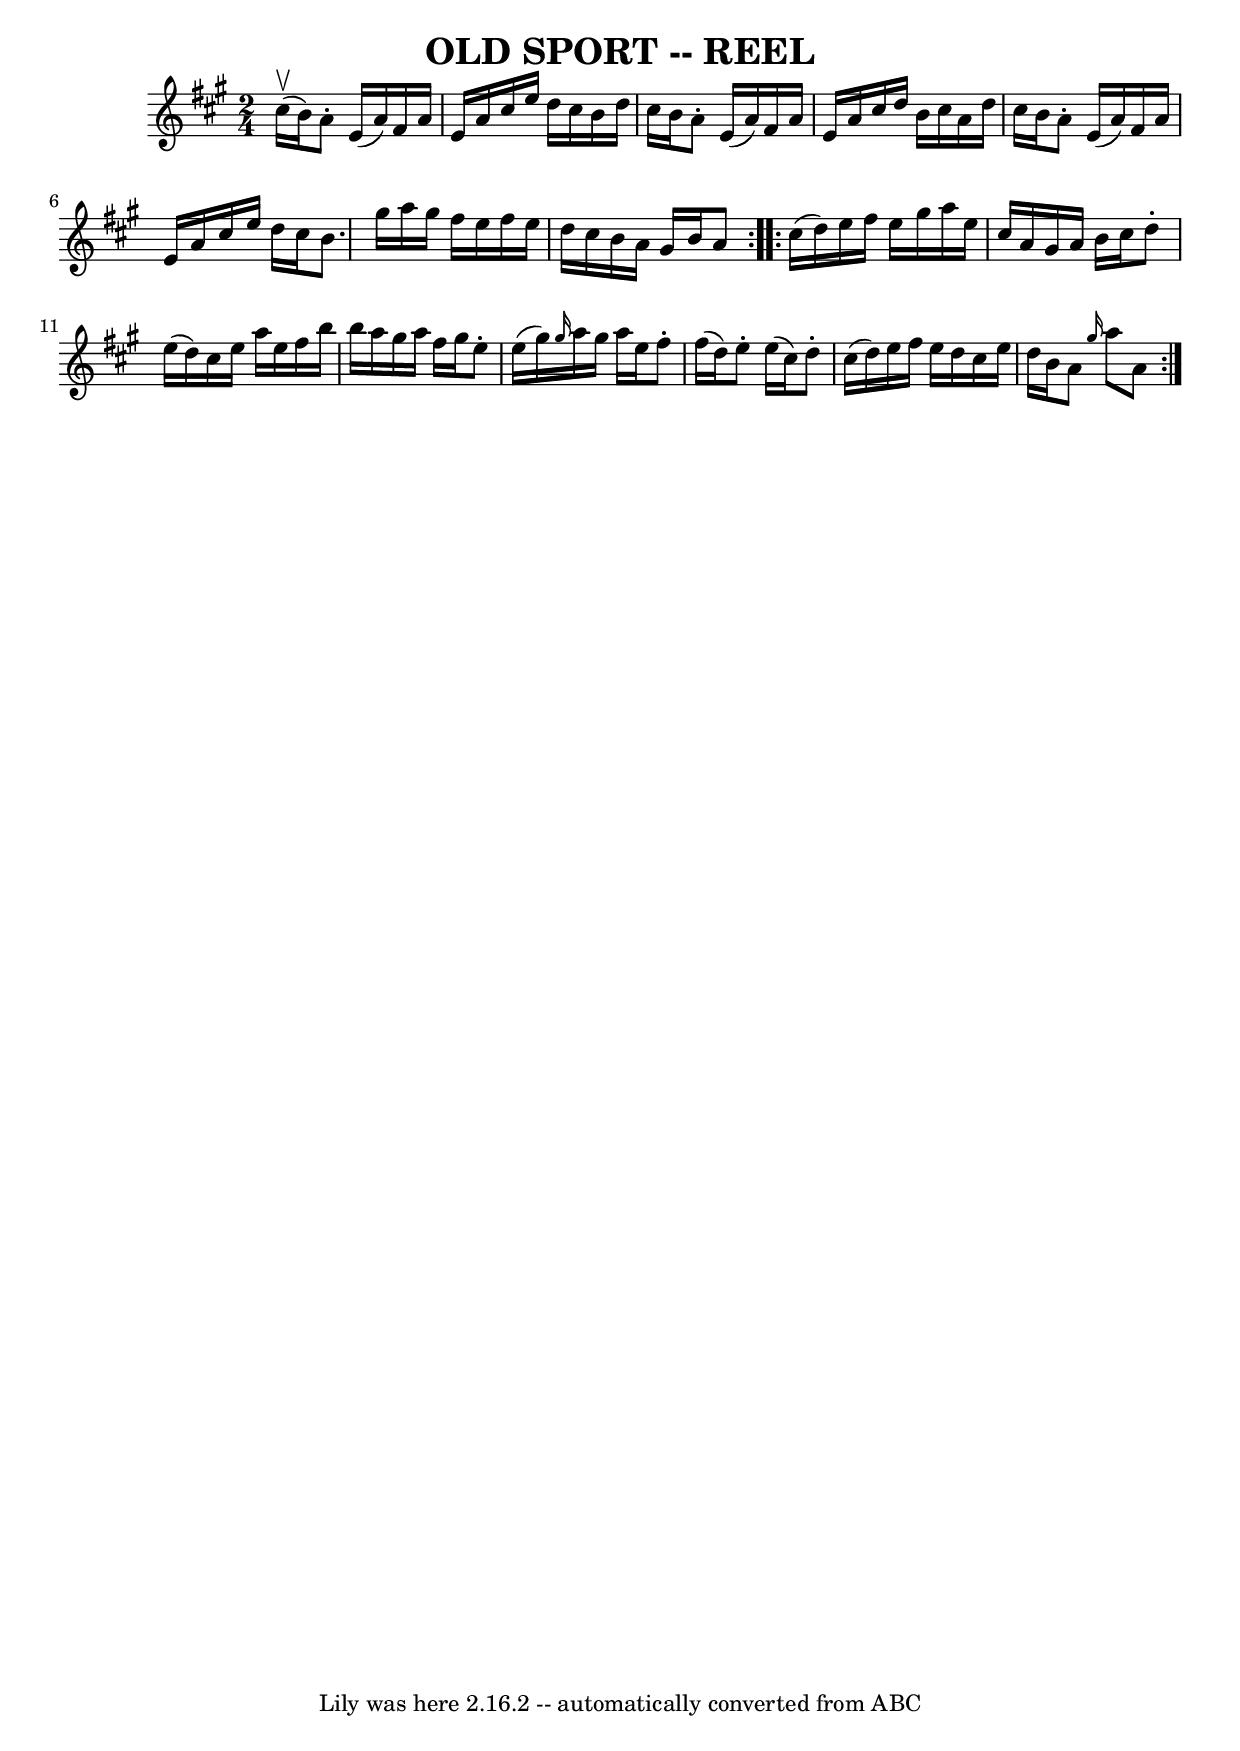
\version "2.7.40"
\include "Mammoth.ily"
\header {
	%% book = "Ryan's Mammoth Collection of Fiddle Tunes"
	crossRefNumber = "1"
	footnotes = ""
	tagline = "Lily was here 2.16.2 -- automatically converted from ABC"
	title = "OLD SPORT -- REEL"
}
voicedefault =  {
\set Score.defaultBarType = "empty"

\repeat volta 2 {
\time 2/4 \key a \major cis''16 (^\upbow b'16)       |
 a'8 -. 
 e'16 (a'16) fis'16 a'16 e'16 a'16    |
 cis''16    
e''16 d''16 cis''16 b'16 d''16 cis''16 b'16    |
 a'8 
-. e'16 (a'16) fis'16 a'16 e'16 a'16    |
 cis''16   
 d''16 b'16 cis''16 a'16 d''16 cis''16 b'16    |
     
|
 a'8 -. e'16 (a'16) fis'16 a'16 e'16 a'16    
|
 cis''16 e''16 d''16 cis''16 b'8. gis''16    |
  
 a''16 gis''16 fis''16 e''16 fis''16 e''16 d''16 cis''16   
 |
 b'16 a'16 gis'16 b'16 a'8    }     \repeat volta 2 {   
cis''16 (d''16)       |
 e''16 fis''16 e''16 gis''16    
a''16 e''16 cis''16 a'16    |
 gis'16 a'16 b'16    
cis''16 d''8 -. e''16 (d''16)   |
 cis''16 e''16 a''16 
 e''16 fis''16 b''16 b''16 a''16    |
 gis''16 a''16   
 fis''16 gis''16 e''8 -. e''16 (gis''16)   |
     |
 
\grace { gis''16  } a''16 gis''16 a''16 e''16 fis''8 -.   
fis''16 (d''16)   |
 e''8 -. e''16 (cis''16) d''8 -.   
cis''16 (d''16)   |
 e''16 fis''16 e''16 d''16    
cis''16 e''16 d''16 b'16    |
 a'8  \grace { gis''16  }   
a''8 a'8    }   
}

\score{
    <<

	\context Staff="default"
	{
	    \voicedefault 
	}

    >>
	\layout {
	}
	\midi {}
}
